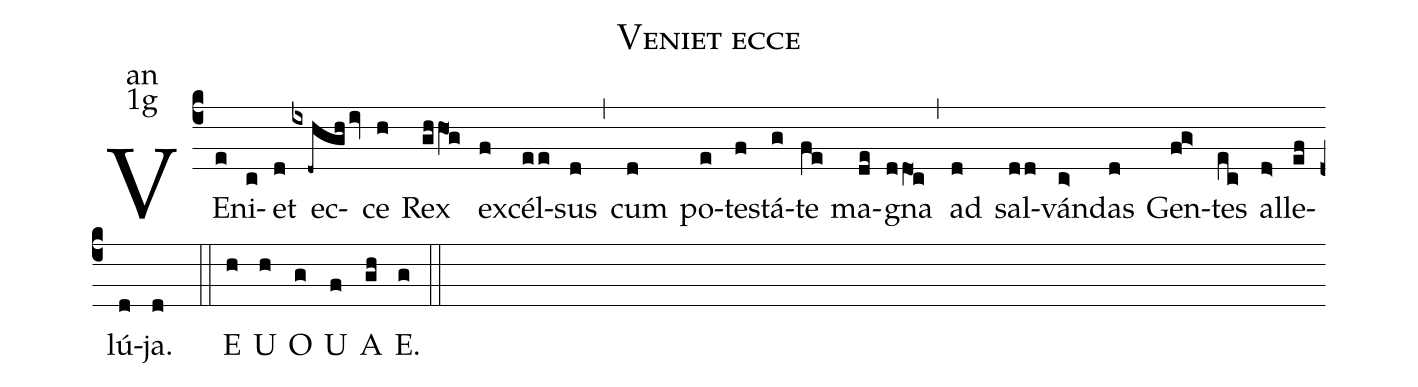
name:Veniet ecce;
office-part:an;
mode:1g;
%%
(c4)VE(e)ni(c)et(d) {}ec(ix-dhghiv)ce(h) R{e}x(ghhO1g) ex(f)cél(ee)sus(d) (,) cum(d) po(e)te(f)stá(g)te(fe) ma(de){g}na(ddO1c) (,) ad(d) sal(dd)ván(c>)das(d) Gen(f!g>)tes(ec) al(d>)le(ef)lú(d)ja.(d/ ) (::) E(h) U(h) O(g) U(f) A(gh) E.(g) (::)
